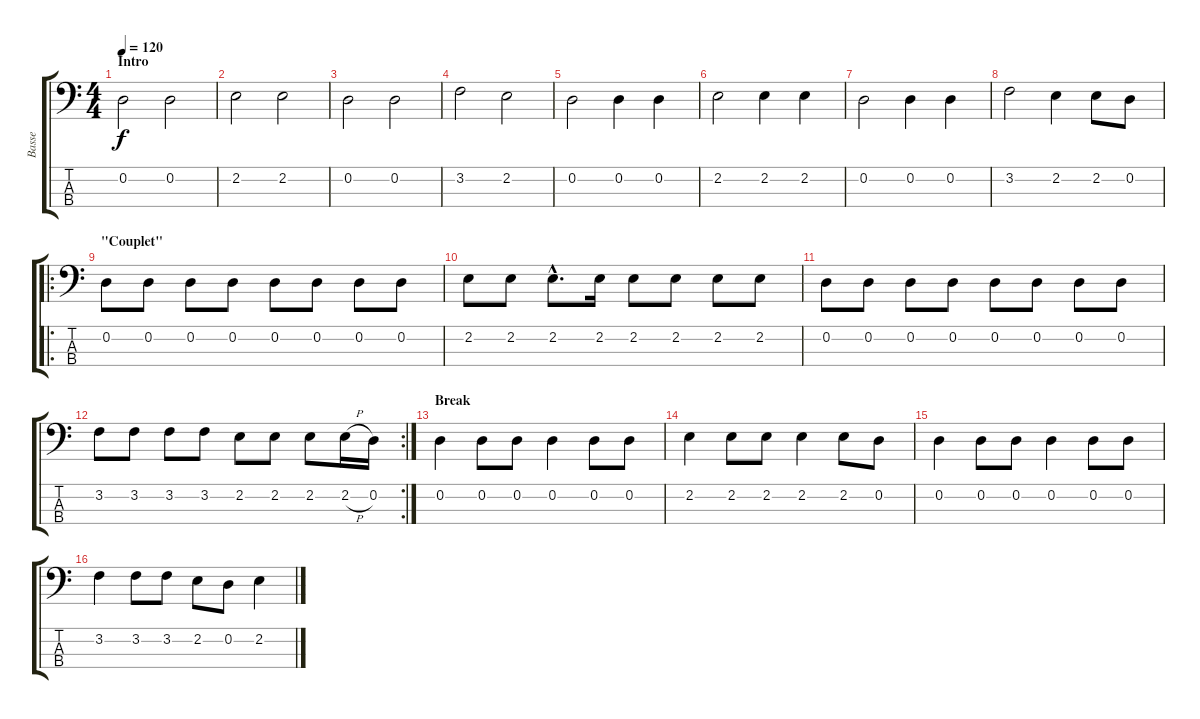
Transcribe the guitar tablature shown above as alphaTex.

\track ("Basse" "Basse") {instrument acousticguitarnylon}
\staff {score tabs}
\tuning (G2 D2 A1 E1) {hide}
\ts (4 4)
\section ("" "Intro")
\tempo 120
\clef f4
\ks c
0.2.2{dy f instrument acousticguitarnylon} 0.2.2 |
2.2.2 2.2.2 |
0.2.2 0.2.2 |
3.2.2 2.2.2 |
0.2.2 0.2.4 0.2.4 |
2.2.2 2.2.4 2.2.4 |
0.2.2 0.2.4 0.2.4 |
3.2.2 2.2.4 2.2.8 0.2.8 |
\ro
\section ("" "\"Couplet\"")
0.2.8 0.2.8 0.2.8 0.2.8 0.2.8 0.2.8 0.2.8 0.2.8 |
2.2.8 2.2.8 2.2{hac}.8{d} 2.2.16 2.2.8 2.2.8 2.2.8 2.2.8 |
0.2.8 0.2.8 0.2.8 0.2.8 0.2.8 0.2.8 0.2.8 0.2.8 |
\rc 2
3.2.8 3.2.8 3.2.8 3.2.8 2.2.8 2.2.8 2.2.8 2.2{h}.16 0.2.16 |
\section ("" "Break")
0.2.4 0.2.8 0.2.8 0.2.4 0.2.8 0.2.8 |
2.2.4 2.2.8 2.2.8 2.2.4 2.2.8 0.2.8 |
0.2.4 0.2.8 0.2.8 0.2.4 0.2.8 0.2.8 |
3.2.4 3.2.8 3.2.8 2.2.8 0.2.8 2.2.4
